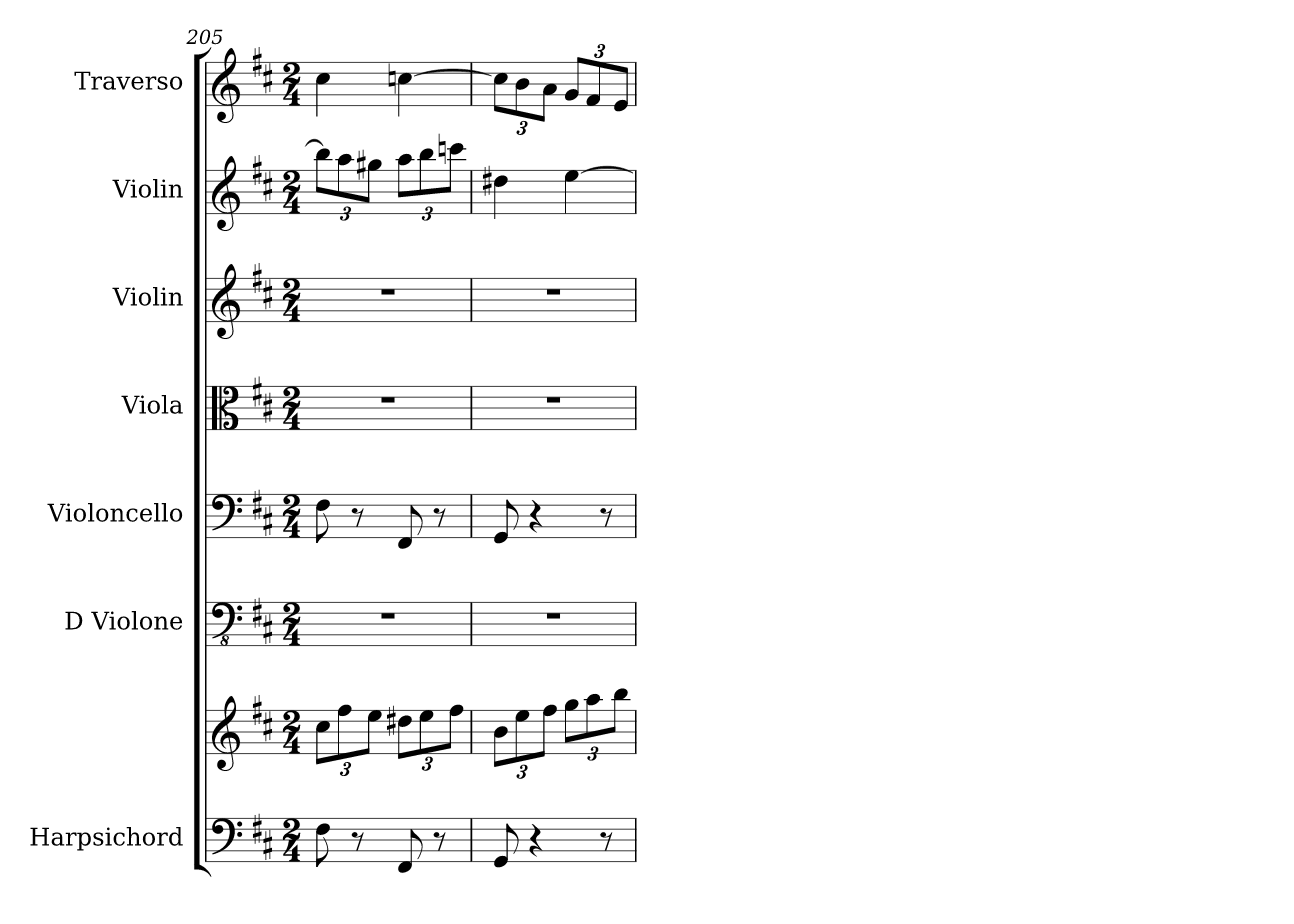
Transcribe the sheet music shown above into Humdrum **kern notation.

**kern	**kern	**kern	**kern	**kern	**kern	**kern	**kern
*part7	*part7	*part6	*part5	*part4	*part3	*part2	*part1
*staff8	*staff7	*staff6	*staff5	*staff4	*staff3	*staff2	*staff1
*I"Harpsichord	*	*I"D Violone	*I"Violoncello	*I"Viola	*I"Violin	*I"Violin	*I"Traverso
*I'Hch.	*	*I'D Vne.	*I'Vc.	*I'Vla.	*I'Vln.	*I'Vln.	*I'Trv.
*clefF4	*clefG2	*clefFv4	*clefF4	*clefC3	*clefG2	*clefG2	*clefG2
*	*	*ITrd7c12	*	*	*	*	*
*k[f#c#]	*k[f#c#]	*k[f#c#]	*k[f#c#]	*k[f#c#]	*k[f#c#]	*k[f#c#]	*k[f#c#]
*M2/4	*M2/4	*M2/4	*M2/4	*M2/4	*M2/4	*M2/4	*M2/4
*	*Xbrackettup	*	*	*	*	*Xbrackettup	*
=205	=205	=205	=205	=205	=205	=205	=205
8F#\	12cc#\L	2r	8F#\	2r	2r	12bb\L]	4cc#\
.	12ff#\	.	.	.	.	12aa\	.
8r	.	.	8r	.	.	.	.
.	12ee\J	.	.	.	.	12gg#X\J	.
8FF#/	12dd#X\L	.	8FF#/	.	.	12aa\L	[4ccn\
.	12ee\	.	.	.	.	12bb\	.
8r	.	.	8r	.	.	.	.
.	12ff#\J	.	.	.	.	12cccn\J	.
=206	=206	=206	=206	=206	=206	=206	=206
*	*	*	*	*	*	*	*Xbrackettup
8GG/	12b\L	2r	8GG/	2r	2r	4dd#X\	12cc\L]
.	12ee\	.	.	.	.	.	12b\
4r	.	.	4r	.	.	.	.
.	12ff#\J	.	.	.	.	.	12a\J
.	12gg\L	.	.	.	.	[4ee\	12g/L
.	12aa\	.	.	.	.	.	12f#/
8r	.	.	8r	.	.	.	.
.	12bb\J	.	.	.	.	.	12e/J
=	=	=	=	=	=	=	=
*-	*-	*-	*-	*-	*-	*-	*-
